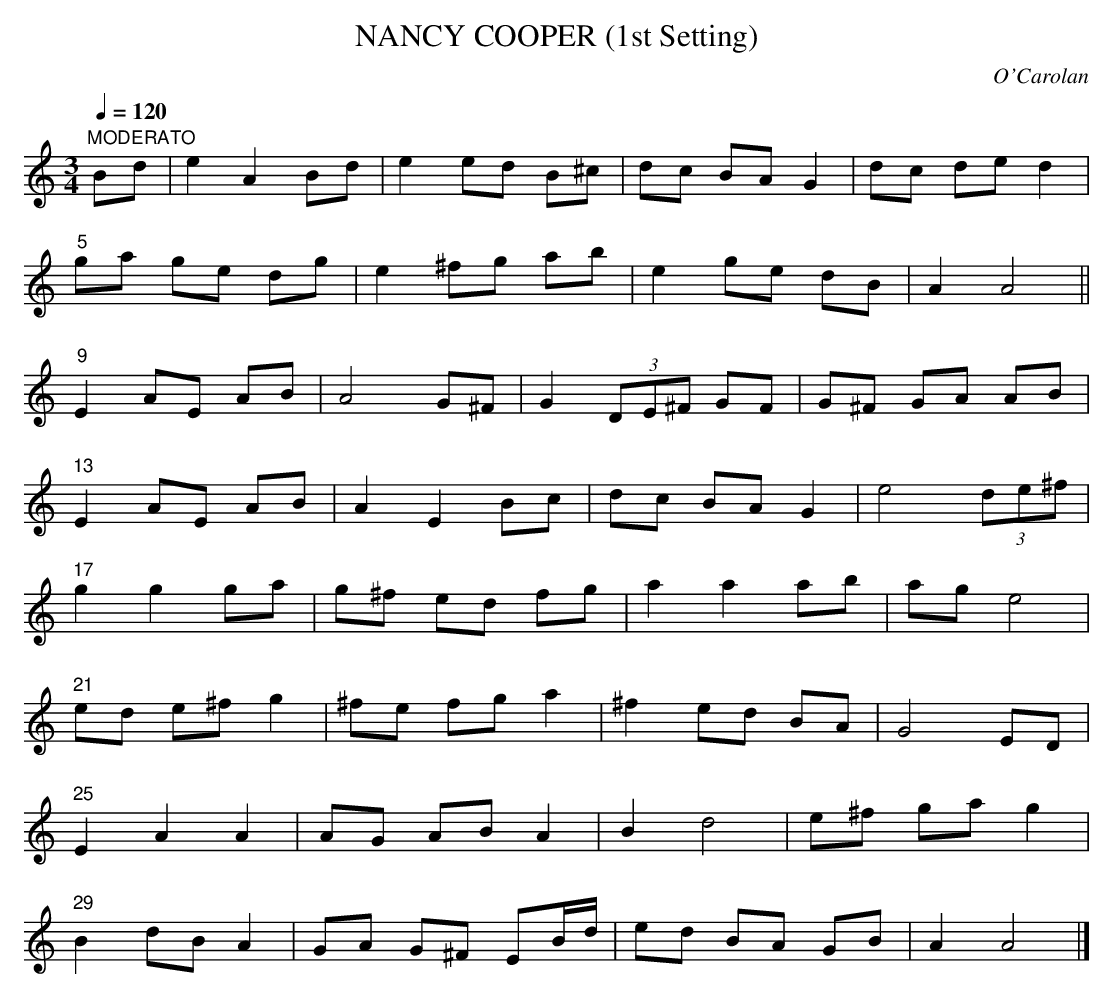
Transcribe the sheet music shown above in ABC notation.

X:1
T:NANCY COOPER (1st Setting)
C:O'Carolan
M:3/4
Q:1/4=120
L:1/8
K:Am
"MODERATO"
Bd|e2 A2 Bd|e2 ed B^c|dc BA G2|dc de d2|
"5"ga ge dg|e2 ^fg ab|e2 ge dB|A2 A4||
"9"E2 AE AB|A4 G^F|G2 (3DE^F GF|G^F GA AB|
"13"E2 AE AB|A2 E2 Bc|dc BA G2|e4 (3de^f|
"17"g2 g2 ga|g^f ed fg|a2 a2 ab|ag e4|
"21"ed e^f g2|^fe fg a2|^f2 ed BA|G4 ED|
"25"E2 A2 A2|AG AB A2|B2 d4|e^f ga g2|
"29"B2 dB A2|GA G^F EB/d/|ed BA GB|A2 A4|]
